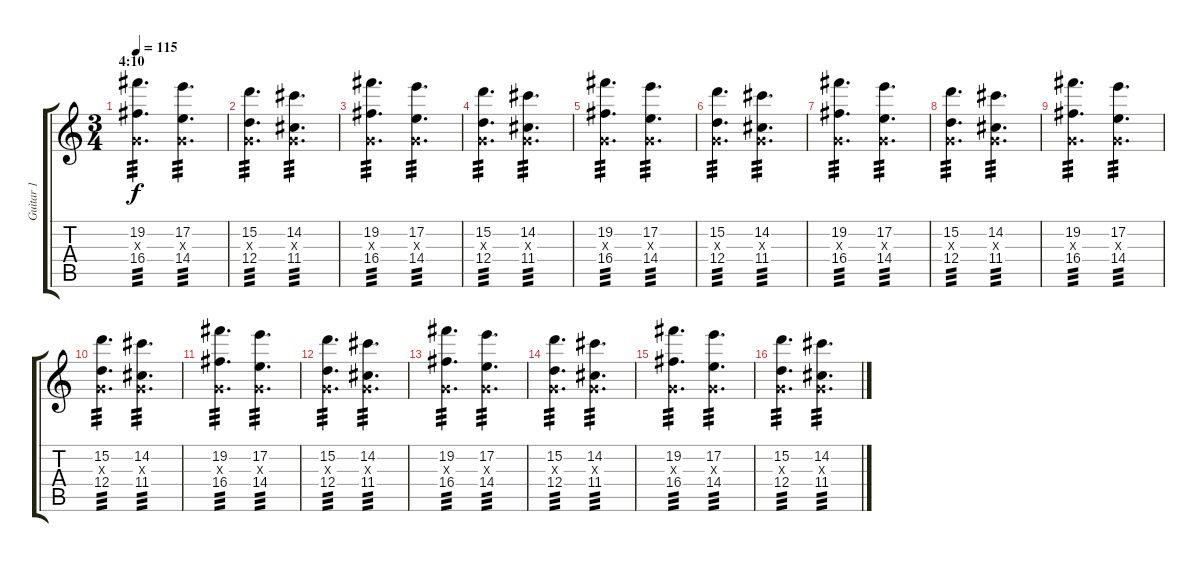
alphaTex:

\track ("Guitar 1" "Guitar 1") {instrument overdrivenguitar}
\staff {score tabs}
\tuning (E4 B3 G3 D3 A2 E2) {hide}
\ts (3 4)
\section ("" "4:10")
\tempo 115
\clef g2
\ks c
(19.2 0.3{x} 16.4).4{d tp 3 dy f} (17.2 0.3{x} 14.4).4{d tp 3} |
(15.2 0.3{x} 12.4).4{d tp 3} (14.2 0.3{x} 11.4).4{d tp 3} |
(19.2 0.3{x} 16.4).4{d tp 3} (17.2 0.3{x} 14.4).4{d tp 3} |
(15.2 0.3{x} 12.4).4{d tp 3} (14.2 0.3{x} 11.4).4{d tp 3} |
(19.2 0.3{x} 16.4).4{d tp 3} (17.2 0.3{x} 14.4).4{d tp 3} |
(15.2 0.3{x} 12.4).4{d tp 3} (14.2 0.3{x} 11.4).4{d tp 3} |
(19.2 0.3{x} 16.4).4{d tp 3} (17.2 0.3{x} 14.4).4{d tp 3} |
(15.2 0.3{x} 12.4).4{d tp 3} (14.2 0.3{x} 11.4).4{d tp 3} |
(19.2 0.3{x} 16.4).4{d tp 3} (17.2 0.3{x} 14.4).4{d tp 3} |
(15.2 0.3{x} 12.4).4{d tp 3} (14.2 0.3{x} 11.4).4{d tp 3} |
(19.2 0.3{x} 16.4).4{d tp 3} (17.2 0.3{x} 14.4).4{d tp 3} |
(15.2 0.3{x} 12.4).4{d tp 3} (14.2 0.3{x} 11.4).4{d tp 3} |
(19.2 0.3{x} 16.4).4{d tp 3} (17.2 0.3{x} 14.4).4{d tp 3} |
(15.2 0.3{x} 12.4).4{d tp 3} (14.2 0.3{x} 11.4).4{d tp 3} |
(19.2 0.3{x} 16.4).4{d tp 3} (17.2 0.3{x} 14.4).4{d tp 3} |
(15.2 0.3{x} 12.4).4{d tp 3} (14.2 0.3{x} 11.4).4{d tp 3}
